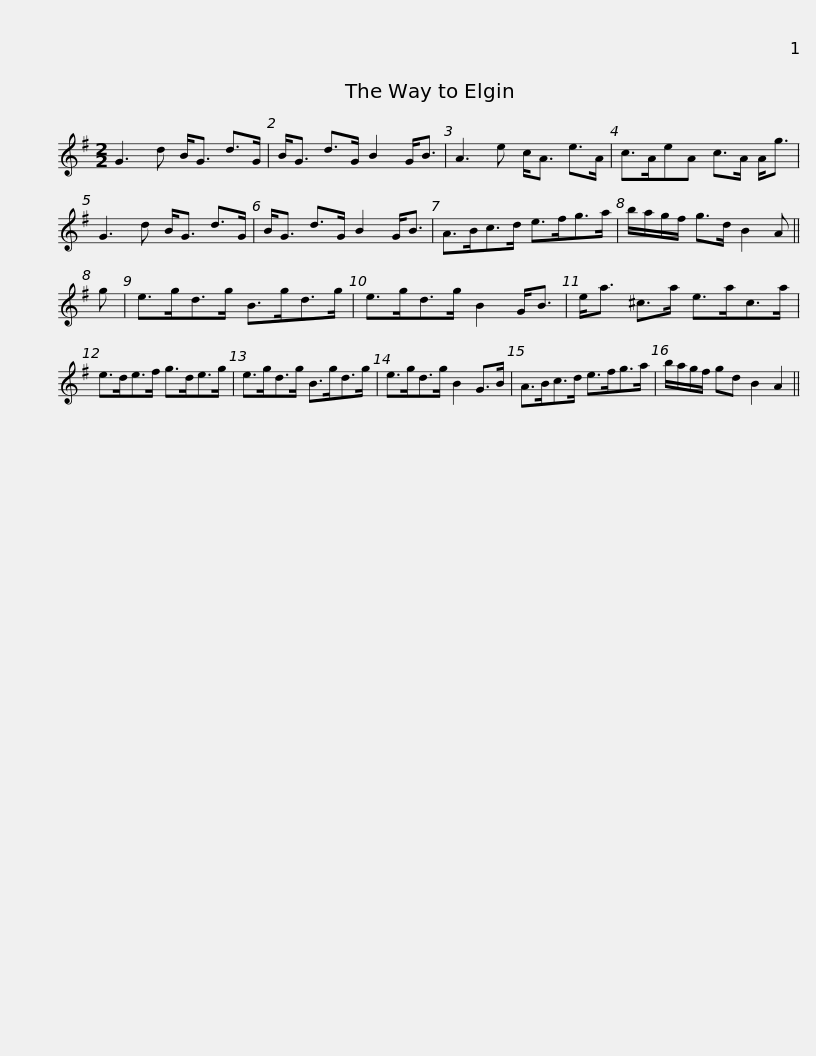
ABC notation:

X:1
L:1/8
M:2/2
I:linebreak $
K:G
V:1 treble
V:1
 G3 d B<G d>G | B<G d>G B2 G<B | A3 e c<A e>A | c>AeA c>A A<g | G3 d B<G d>G |$ %5
 B<G d>G B2 G<B | A>Bc>d e>fg>a | b/a/g/f/ g>d B2 A || g | e>gd>g B>gd>g |$ %10
 e>gd>g B2 G<B | e<a ^c>a e>ac>a | e>de>f g>de>g | e>gd>g B>gd>g | e>gd>g B2 G>B |$ %15
 A>Bc>d e>fg>a | b/a/g/f/ gd B2 A2 || %17
